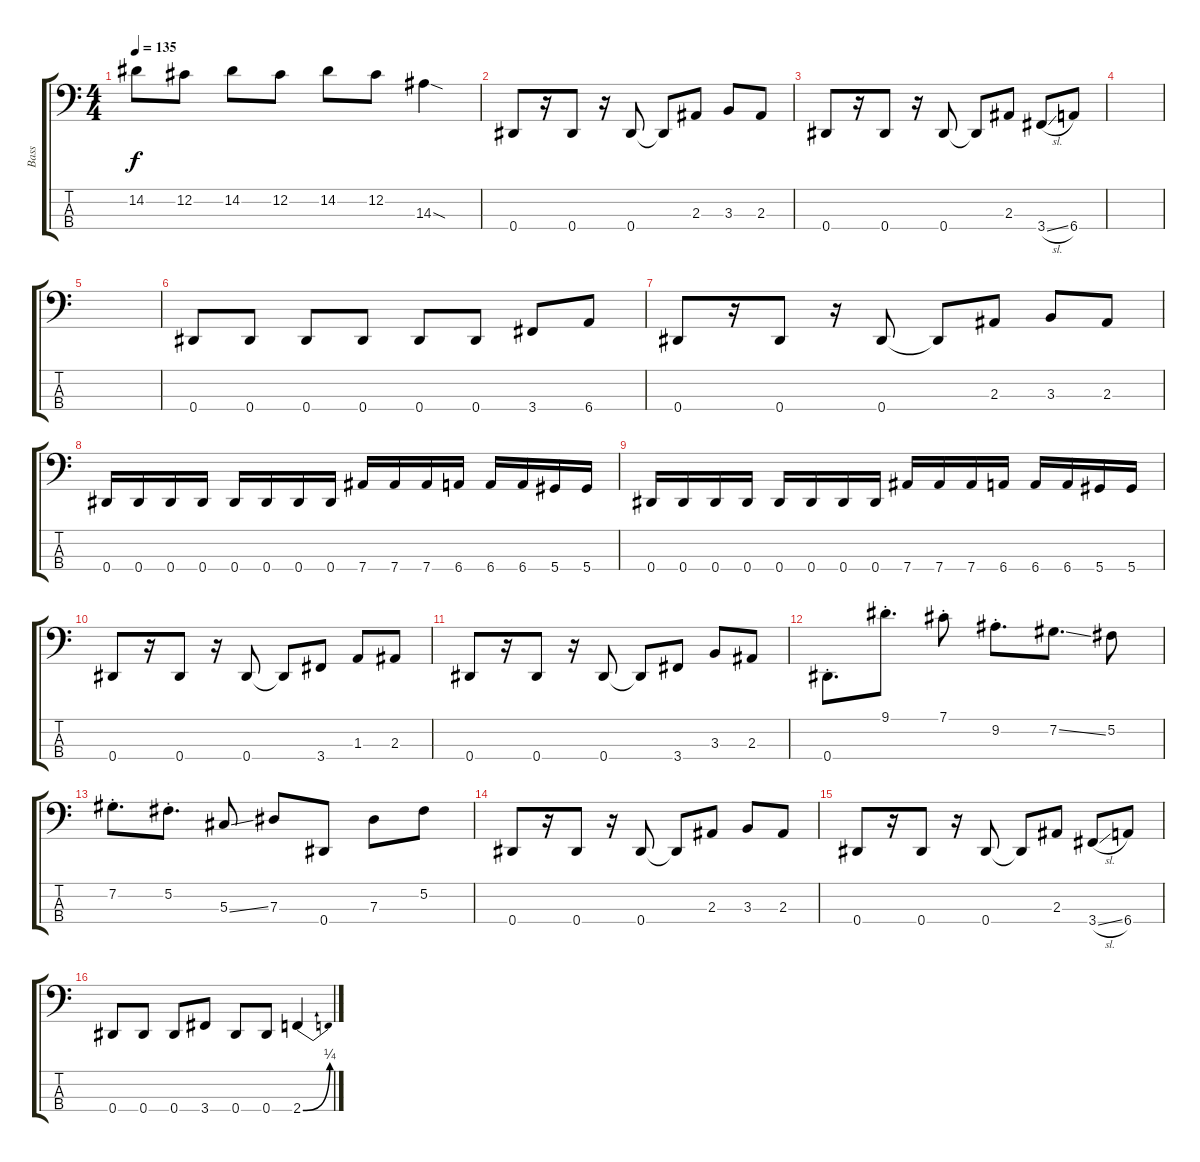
\track ("Bass" "Bass") {instrument electricbassfinger}
\staff {score tabs}
\tuning (Gb2 Db2 Ab1 Eb1) {hide}
\ts (4 4)
\tempo 135
\clef f4
\ks c
14.2.8{dy f} 12.2.8 14.2.8 12.2.8 14.2.8 12.2.8 14.3{sod}.4 |
0.4.8 r.16 0.4.8 r.16 0.4.8 0.4{t}.8 2.3.8 3.3.8 2.3.8 |
0.4.8 r.16 0.4.8 r.16 0.4.8 0.4{t}.8 2.3.8 3.4{sl}.8 6.4.8 |
|
|
0.4.8 0.4.8 0.4.8 0.4.8 0.4.8 0.4.8 3.4.8 6.4.8 |
0.4.8 r.16 0.4.8 r.16 0.4.8 0.4{t}.8 2.3.8 3.3.8 2.3.8 |
0.4.16 0.4.16 0.4.16 0.4.16 0.4.16 0.4.16 0.4.16 0.4.16 7.4.16 7.4.16 7.4.16 6.4.16 6.4.16 6.4.16 5.4.16 5.4.16 |
0.4.16 0.4.16 0.4.16 0.4.16 0.4.16 0.4.16 0.4.16 0.4.16 7.4.16 7.4.16 7.4.16 6.4.16 6.4.16 6.4.16 5.4.16 5.4.16 |
0.4.8 r.16 0.4.8 r.16 0.4.8 0.4{t}.8 3.4.8 1.3.8 2.3.8 |
0.4.8 r.16 0.4.8 r.16 0.4.8 0.4{t}.8 3.4.8 3.3.8 2.3.8 |
0.4{st}.8{d} 9.1{st}.8{d} 7.1{st}.8 9.2{st}.8{d} 7.2{ss}.8{d} 5.2.8 |
7.2{st}.8{d} 5.2{st}.8{d} 5.3{ss}.8 7.3.8 0.4.8 7.3.8 5.2.8 |
0.4.8 r.16 0.4.8 r.16 0.4.8 0.4{t}.8 2.3.8 3.3.8 2.3.8 |
0.4.8 r.16 0.4.8 r.16 0.4.8 0.4{t}.8 2.3.8 3.4{sl}.8 6.4.8 |
0.4.8 0.4.8 0.4.8 3.4.8 0.4.8 0.4.8 2.4{be (bend 0 0 60 1)}.4
